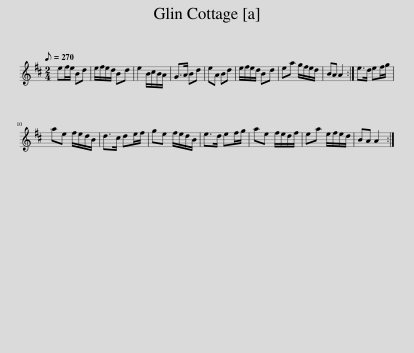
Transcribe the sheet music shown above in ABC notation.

X:1
L:1/8
Q:1/8=270
M:2/4
I:linebreak $
K:D
V:1 treble
V:1
 ef/e/ Bd | e/f/e/d/ Bd | e2 B/c/B/A/ | G>A Bd | eA Bd | %5
 e/f/e/d/ Bd | ea g/f/e/d/ | BA A2 :| e>d ef/g/ |$ ae f/e/d/B/ | %10
 d>c de/f/ | ge f/e/d/B/ | e>d ef/g/ | ae f/e/d/f/ | ea e/f/e/d/ | %15
 BA A2 :| %16
